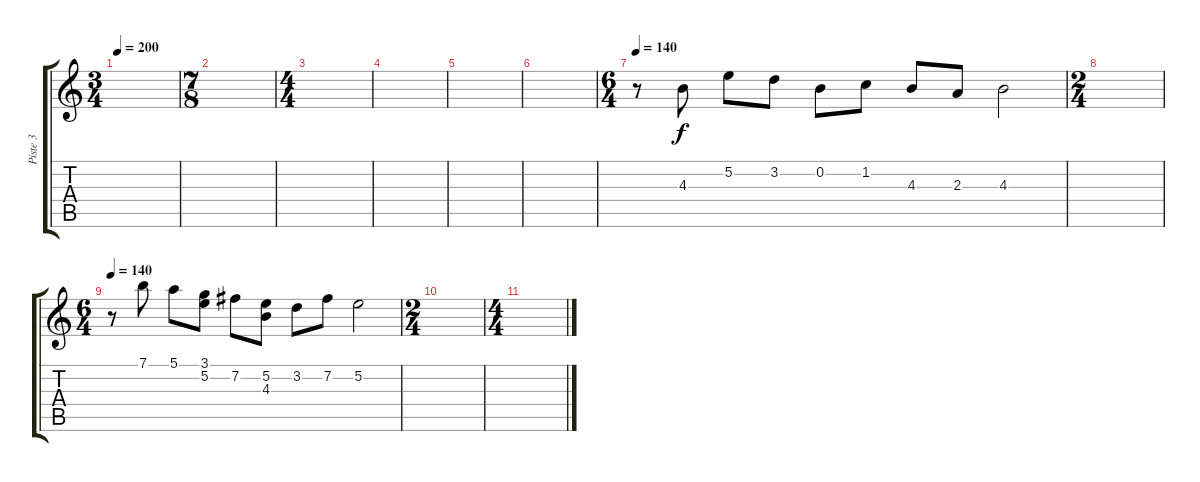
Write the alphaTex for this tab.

\track ("Piste 3" "Piste 3") {instrument distortionguitar}
\staff {score tabs}
\tuning (E4 B3 G3 D3 A2 E2) {hide}
\ts (3 4)
\tempo 200
\clef g2
\ks c
|
\ts (7 8)
|
\ts (4 4)
|
|
|
|
\ts (6 4)
\tempo 140
r.8 4.3.8 5.2.8 3.2.8 0.2.8 1.2.8 4.3.8 2.3.8 4.3.2 |
\ts (2 4)
|
\ts (6 4)
\tempo 140
r.8 7.1.8 5.1.8 (3.1 5.2).8 7.2.8 (5.2 4.3).8 3.2.8 7.2.8 5.2.2 |
\ts (2 4)
|
\ts (4 4)
